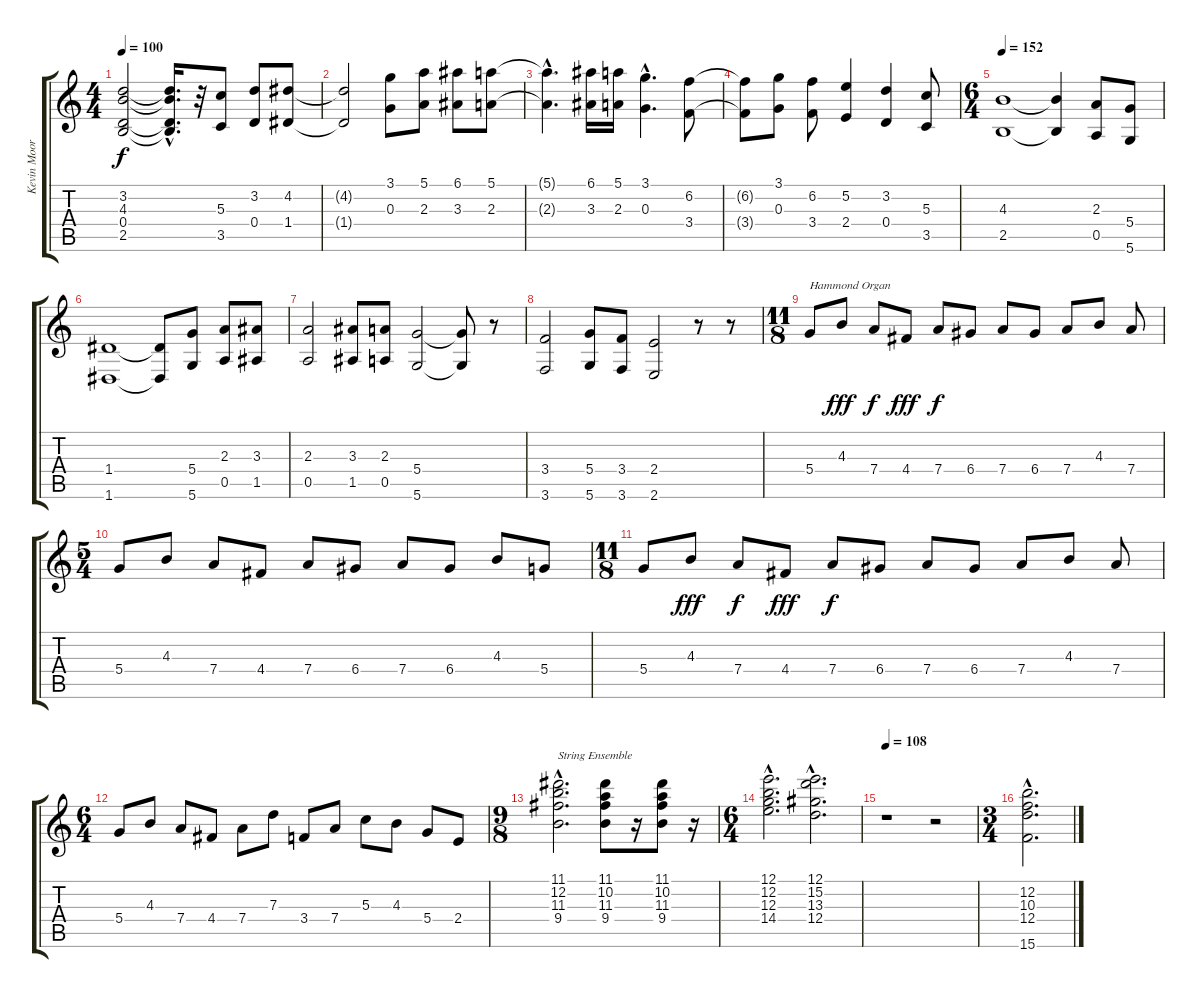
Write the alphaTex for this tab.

\track ("Kevin Moore - Keyboards" "Kevin Moor") {instrument drawbarorgan}
\staff {score tabs}
\tuning (E5 B4 G4 D4 A3 D3) {hide}
\ts (4 4)
\tempo 100
\clef g2
\ks c
(3.2 4.3 0.4 2.5).2{dy f} (3.2{hac t} 4.3{hac t} 0.4{hac t} 2.5{hac t}).16{d} r.32 (5.3 3.5).8 (3.2 0.4).8 (4.2 1.4).8 |
(4.2{t} 1.4{t}).2 (3.1 0.3).8 (5.1 2.3).8 (6.1 3.3).8 (5.1 2.3).8 |
(5.1{hac t} 2.3{hac t}).4{d} (6.1 3.3).16 (5.1 2.3).16 (3.1{hac} 0.3{hac}).4{d} (6.2 3.4).8 |
(6.2{t} 3.4{t}).8 (3.1 0.3).8 (6.2 3.4).8 (5.2 2.4).4 (3.2 0.4).4 (5.3 3.5).8 |
\ts (6 4)
\tempo 152
(4.3 2.5).1 (4.3{t} 2.5{t}).4 (2.3 0.5).8 (5.4 5.6).8 |
(1.4 1.6).1 (1.4{t} 1.6{t}).8 (5.4 5.6).8 (2.3 0.5).8 (3.3 1.5).8 |
(2.3 0.5).2 (3.3 1.5).8 (2.3 0.5).8 (5.4 5.6).2 (5.4{t} 5.6{t}).8 r.8 |
(3.4 3.6).2 (5.4 5.6).8 (3.4 3.6).8 (2.4 2.6).2 r.8 r.8 |
\ts (11 8)
5.4.8{txt "Hammond Organ" instrument drawbarorgan} 4.3.8{dy fff} 7.4.8{dy f} 4.4.8{dy fff} 7.4.8{dy f} 6.4.8 7.4.8 6.4.8 7.4.8 4.3.8 7.4.8 |
\ts (5 4)
5.4.8 4.3.8 7.4.8 4.4.8 7.4.8 6.4.8 7.4.8 6.4.8 4.3.8 5.4.8 |
\ts (11 8)
5.4.8 4.3.8{dy fff} 7.4.8{dy f} 4.4.8{dy fff} 7.4.8{dy f} 6.4.8 7.4.8 6.4.8 7.4.8 4.3.8 7.4.8 |
\ts (6 4)
5.4.8 4.3.8 7.4.8 4.4.8 7.4.8 7.3.8 3.4.8 7.4.8 5.3.8 4.3.8 5.4.8 2.4.8 |
\ts (9 8)
(11.1{hac} 12.2{hac} 11.3{hac} 9.4{hac}).2{d txt "String Ensemble" instrument stringensemble1} (11.1 10.2 11.3 9.4).8 r.16 (11.1 10.2 11.3 9.4).8 r.16 |
\ts (6 4)
(12.1{hac} 12.2{hac} 12.3{hac} 14.4{hac}).2{d} (12.1{hac} 15.2{hac} 13.3{hac} 12.4{hac}).2{d} |
\tempo 108
r.1 r.2 |
\ts (3 4)
(12.2{hac} 10.3{hac} 12.4{hac} 15.6{hac}).2{d}
